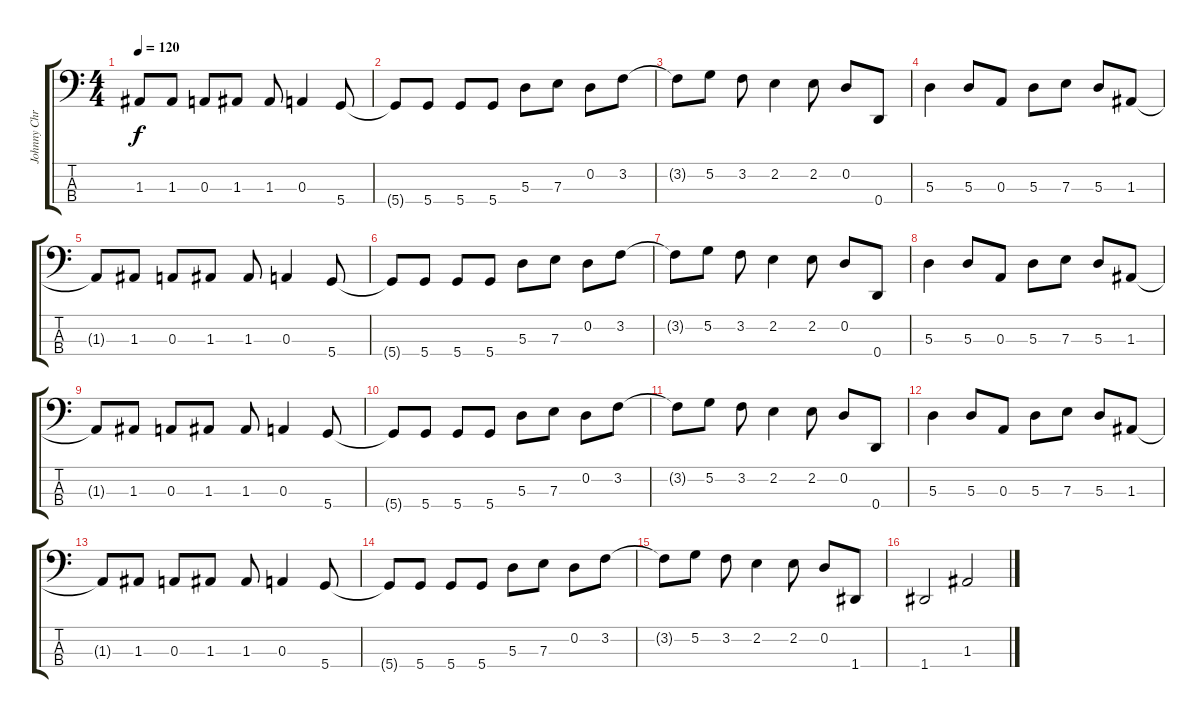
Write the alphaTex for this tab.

\track ("Johnny Christ" "Johnny Chr") {instrument electricbasspick}
\staff {score tabs}
\tuning (G2 D2 A1 D1) {hide}
\ts (4 4)
\tempo 120
\clef f4
\ks c
1.3{t}.8{dy f} 1.3.8 0.3.8 1.3.8 1.3.8 0.3.4 5.4.8 |
5.4{t}.8 5.4.8 5.4.8 5.4.8 5.3.8 7.3.8 0.2.8 3.2.8 |
3.2{t}.8 5.2.8 3.2.8 2.2.4 2.2.8 0.2.8 0.4.8 |
5.3.4 5.3.8 0.3.8 5.3.8 7.3.8 5.3.8 1.3.8 |
1.3{t}.8 1.3.8 0.3.8 1.3.8 1.3.8 0.3.4 5.4.8 |
5.4{t}.8 5.4.8 5.4.8 5.4.8 5.3.8 7.3.8 0.2.8 3.2.8 |
3.2{t}.8 5.2.8 3.2.8 2.2.4 2.2.8 0.2.8 0.4.8 |
5.3.4 5.3.8 0.3.8 5.3.8 7.3.8 5.3.8 1.3.8 |
1.3{t}.8 1.3.8 0.3.8 1.3.8 1.3.8 0.3.4 5.4.8 |
5.4{t}.8 5.4.8 5.4.8 5.4.8 5.3.8 7.3.8 0.2.8 3.2.8 |
3.2{t}.8 5.2.8 3.2.8 2.2.4 2.2.8 0.2.8 0.4.8 |
5.3.4 5.3.8 0.3.8 5.3.8 7.3.8 5.3.8 1.3.8 |
1.3{t}.8 1.3.8 0.3.8 1.3.8 1.3.8 0.3.4 5.4.8 |
5.4{t}.8 5.4.8 5.4.8 5.4.8 5.3.8 7.3.8 0.2.8 3.2.8 |
3.2{t}.8 5.2.8 3.2.8 2.2.4 2.2.8 0.2.8 1.4.8 |
1.4.2 1.3.2
